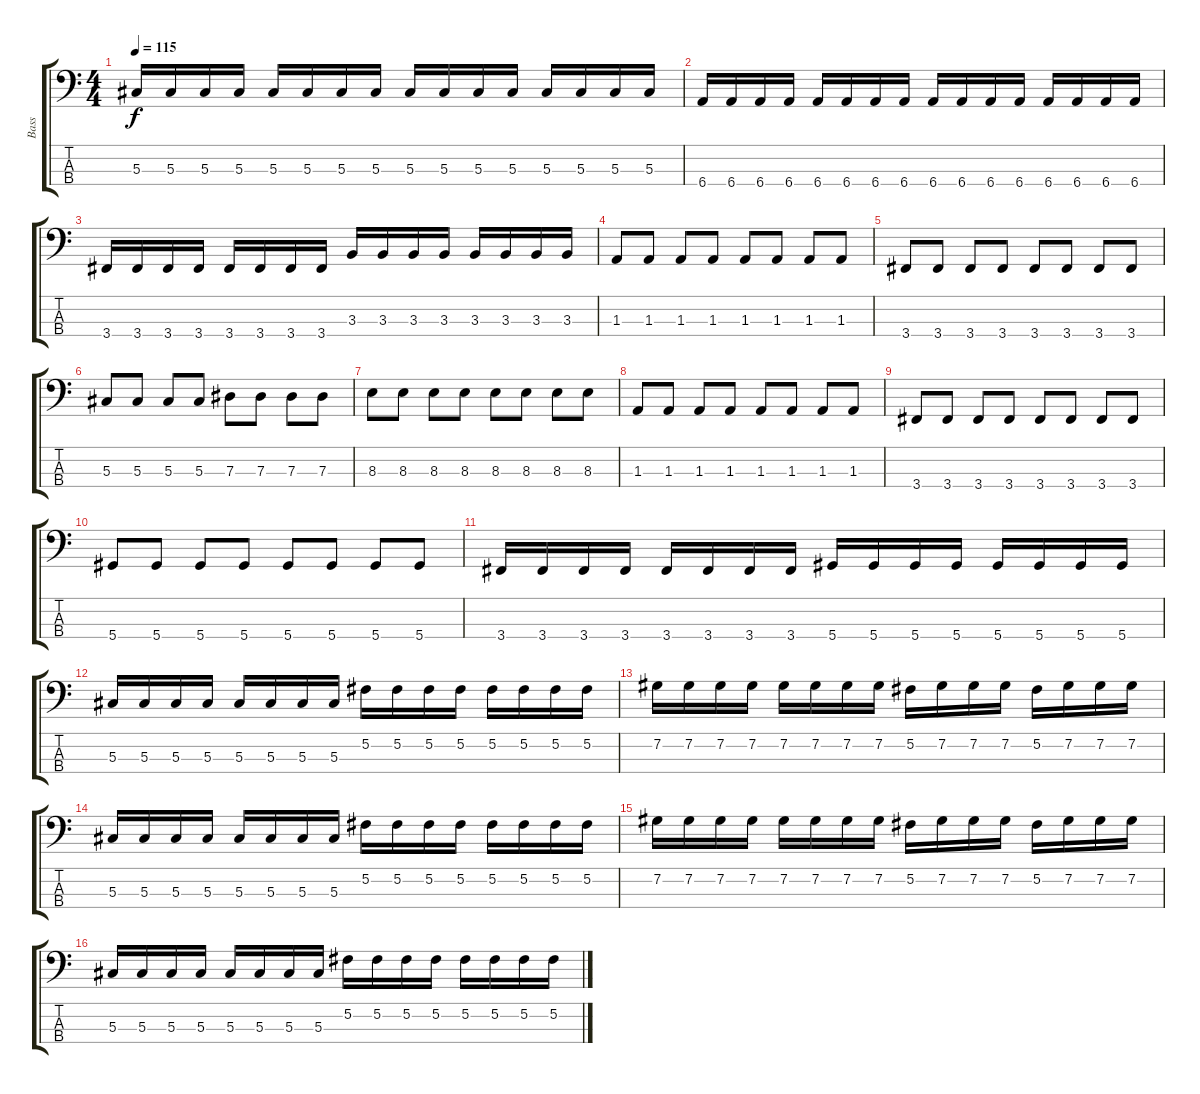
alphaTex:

\track ("Bass" "Bass") {instrument electricbassfinger}
\staff {score tabs}
\tuning (Gb2 Db2 Ab1 Eb1) {hide}
\ts (4 4)
\tempo 115
\clef f4
\ks c
5.3.16{dy f} 5.3.16 5.3.16 5.3.16 5.3.16 5.3.16 5.3.16 5.3.16 5.3.16 5.3.16 5.3.16 5.3.16 5.3.16 5.3.16 5.3.16 5.3.16 |
6.4.16 6.4.16 6.4.16 6.4.16 6.4.16 6.4.16 6.4.16 6.4.16 6.4.16 6.4.16 6.4.16 6.4.16 6.4.16 6.4.16 6.4.16 6.4.16 |
3.4.16 3.4.16 3.4.16 3.4.16 3.4.16 3.4.16 3.4.16 3.4.16 3.3.16 3.3.16 3.3.16 3.3.16 3.3.16 3.3.16 3.3.16 3.3.16 |
1.3.8 1.3.8 1.3.8 1.3.8 1.3.8 1.3.8 1.3.8 1.3.8 |
3.4.8 3.4.8 3.4.8 3.4.8 3.4.8 3.4.8 3.4.8 3.4.8 |
5.3.8 5.3.8 5.3.8 5.3.8 7.3.8 7.3.8 7.3.8 7.3.8 |
8.3.8 8.3.8 8.3.8 8.3.8 8.3.8 8.3.8 8.3.8 8.3.8 |
1.3.8 1.3.8 1.3.8 1.3.8 1.3.8 1.3.8 1.3.8 1.3.8 |
3.4.8 3.4.8 3.4.8 3.4.8 3.4.8 3.4.8 3.4.8 3.4.8 |
5.4.8 5.4.8 5.4.8 5.4.8 5.4.8 5.4.8 5.4.8 5.4.8 |
3.4.16 3.4.16 3.4.16 3.4.16 3.4.16 3.4.16 3.4.16 3.4.16 5.4.16 5.4.16 5.4.16 5.4.16 5.4.16 5.4.16 5.4.16 5.4.16 |
5.3.16 5.3.16 5.3.16 5.3.16 5.3.16 5.3.16 5.3.16 5.3.16 5.2.16 5.2.16 5.2.16 5.2.16 5.2.16 5.2.16 5.2.16 5.2.16 |
7.2.16 7.2.16 7.2.16 7.2.16 7.2.16 7.2.16 7.2.16 7.2.16 5.2.16 7.2.16 7.2.16 7.2.16 5.2.16 7.2.16 7.2.16 7.2.16 |
5.3.16 5.3.16 5.3.16 5.3.16 5.3.16 5.3.16 5.3.16 5.3.16 5.2.16 5.2.16 5.2.16 5.2.16 5.2.16 5.2.16 5.2.16 5.2.16 |
7.2.16 7.2.16 7.2.16 7.2.16 7.2.16 7.2.16 7.2.16 7.2.16 5.2.16 7.2.16 7.2.16 7.2.16 5.2.16 7.2.16 7.2.16 7.2.16 |
5.3.16 5.3.16 5.3.16 5.3.16 5.3.16 5.3.16 5.3.16 5.3.16 5.2.16 5.2.16 5.2.16 5.2.16 5.2.16 5.2.16 5.2.16 5.2.16
